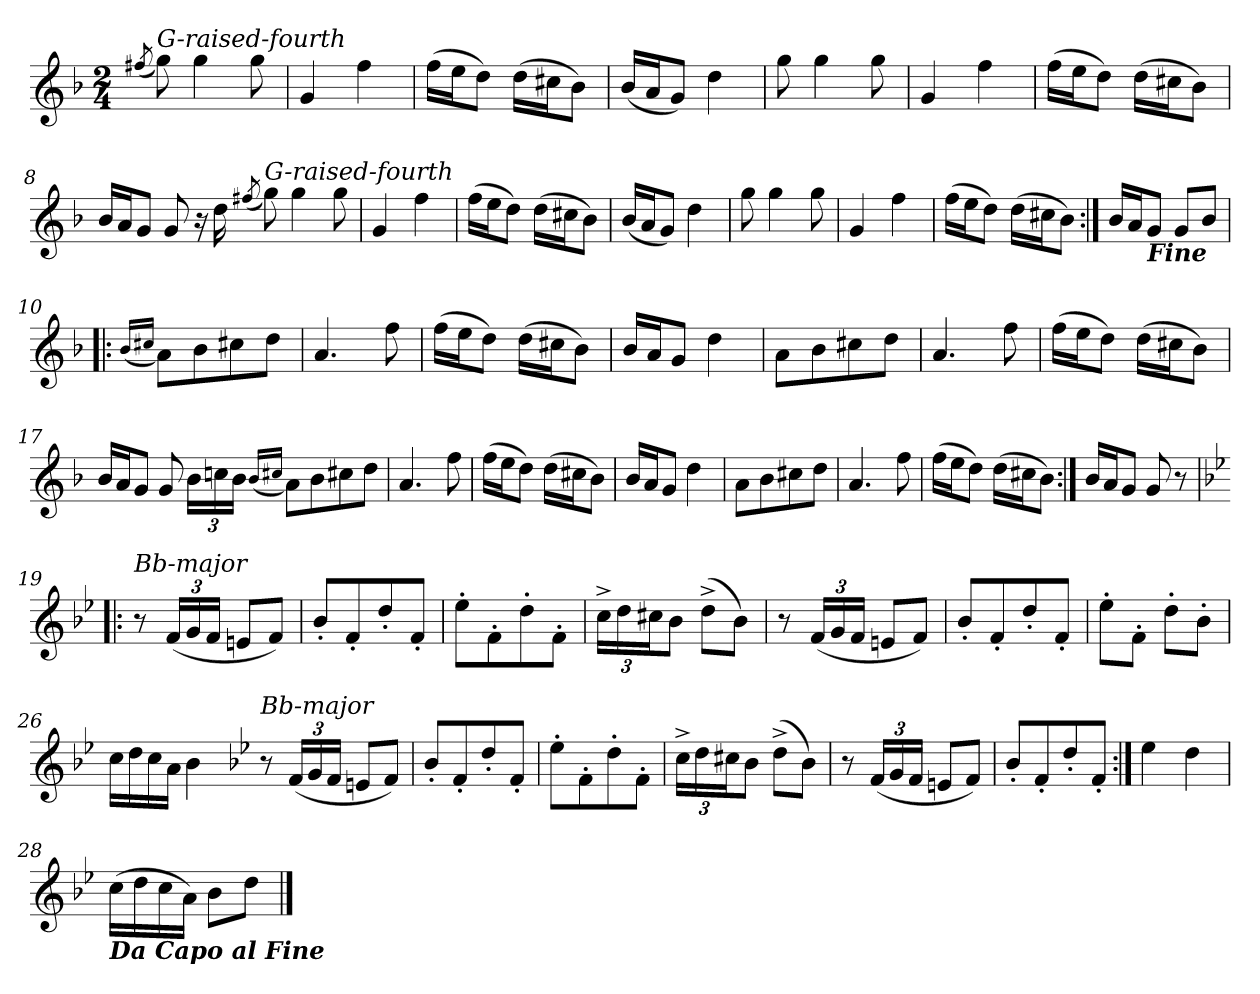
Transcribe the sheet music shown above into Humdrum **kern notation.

**kern
*part1
*staff1
*clefG2
*k[b-]
*G:dor
*M2/4
=1
(8qff#X/
!LO:TX:a:i:t=G-raised-fourth
8gg)
4gg
8gg
=2
4g
4ff
=3
(16ffLL
16eeJ
8ddJ)
(16ddLL
16cc#XJ
8b-J)
=4
(16b-LL
16aJ
8gJ)
4dd
=5
8gg
4gg
8gg
=6
4g
4ff
=7
(16ffLL
16eeJ
8ddJ)
(16ddLL
16cc#XJ
8b-J)
=8
16b-LL
16aJ
8gJ
8g
16r
16dd
(8qff#X/
!LO:TX:a:i:t=G-raised-fourth
8gg)
4gg
8gg
=2
4g
4ff
=3
(16ffLL
16eeJ
8ddJ)
(16ddLL
16cc#XJ
8b-J)
=4
(16b-LL
16aJ
8gJ)
4dd
=5
8gg
4gg
8gg
=6
4g
4ff
=7
(16ffLL
16eeJ
8ddJ)
(16ddLL
16cc#XJ
8b-J)
=9:|!
16b-LL
16aJ
!LO:TX:b:Bi:t=Fine
8gJ
8gL
8b-J
=10!|:
(16qb-/LL
16qcc#X/JJ
8aL)
8b-
8cc#X
8ddJ
=11
4.a
8ff
=12
(16ffLL
16eeJ
8ddJ)
(16ddLL
16cc#XJ
8b-J)
=13
16b-LL
16aJ
8gJ
4dd
=14
8aL
8b-
8cc#X
8ddJ
=15
4.a
8ff
=16
(16ffLL
16eeJ
8ddJ)
(16ddLL
16cc#XJ
8b-J)
=17
16b-LL
16aJ
8gJ
8g
24b-LL
24ccn
24b-JJ
(16qb-/LL
16qcc#X/JJ
8aL)
8b-
8cc#X
8ddJ
=11
4.a
8ff
=12
(16ffLL
16eeJ
8ddJ)
(16ddLL
16cc#XJ
8b-J)
=13
16b-LL
16aJ
8gJ
4dd
=14
8aL
8b-
8cc#X
8ddJ
=15
4.a
8ff
=16
(16ffLL
16eeJ
8ddJ)
(16ddLL
16cc#XJ
8b-J)
=18:|!
16b-LL
16aJ
8gJ
8g
8r
=19!|:
*k[b-e-]
!LO:TX:a:i:t=Bb-major
8r
(24fLL
24g
24fJJ
8enL
8fJ)
=20
8b-'L
8f'
8dd'
8f'J
=21
8ee-'L
8f'
8dd'
8f'J
=22
24cc^LL
24dd
24cc#XJ
8b-J
(8dd^L
8b-J)
=23
8r
(24fLL
24g
24fJJ
8enL
8fJ)
=24
8b-'L
8f'
8dd'
8f'J
=25
8ee-'L
8f'J
8dd'L
8b-'J
=26
16ccLL
16dd
16cc
16aJJ
4b-
*k[b-e-]
!LO:TX:a:i:t=Bb-major
8r
(24fLL
24g
24fJJ
8enL
8fJ)
=20
8b-'L
8f'
8dd'
8f'J
=21
8ee-'L
8f'
8dd'
8f'J
=22
24cc^LL
24dd
24cc#XJ
8b-J
(8dd^L
8b-J)
=23
8r
(24fLL
24g
24fJJ
8enL
8fJ)
=24
8b-'L
8f'
8dd'
8f'J
=27:|!
4ee-
4dd
=28
!LO:TX:b:Bi:t=Da Capo al Fine
(16ccLL
16dd
16cc
16aJJ)
8b-L
8ddJ
==
*-
